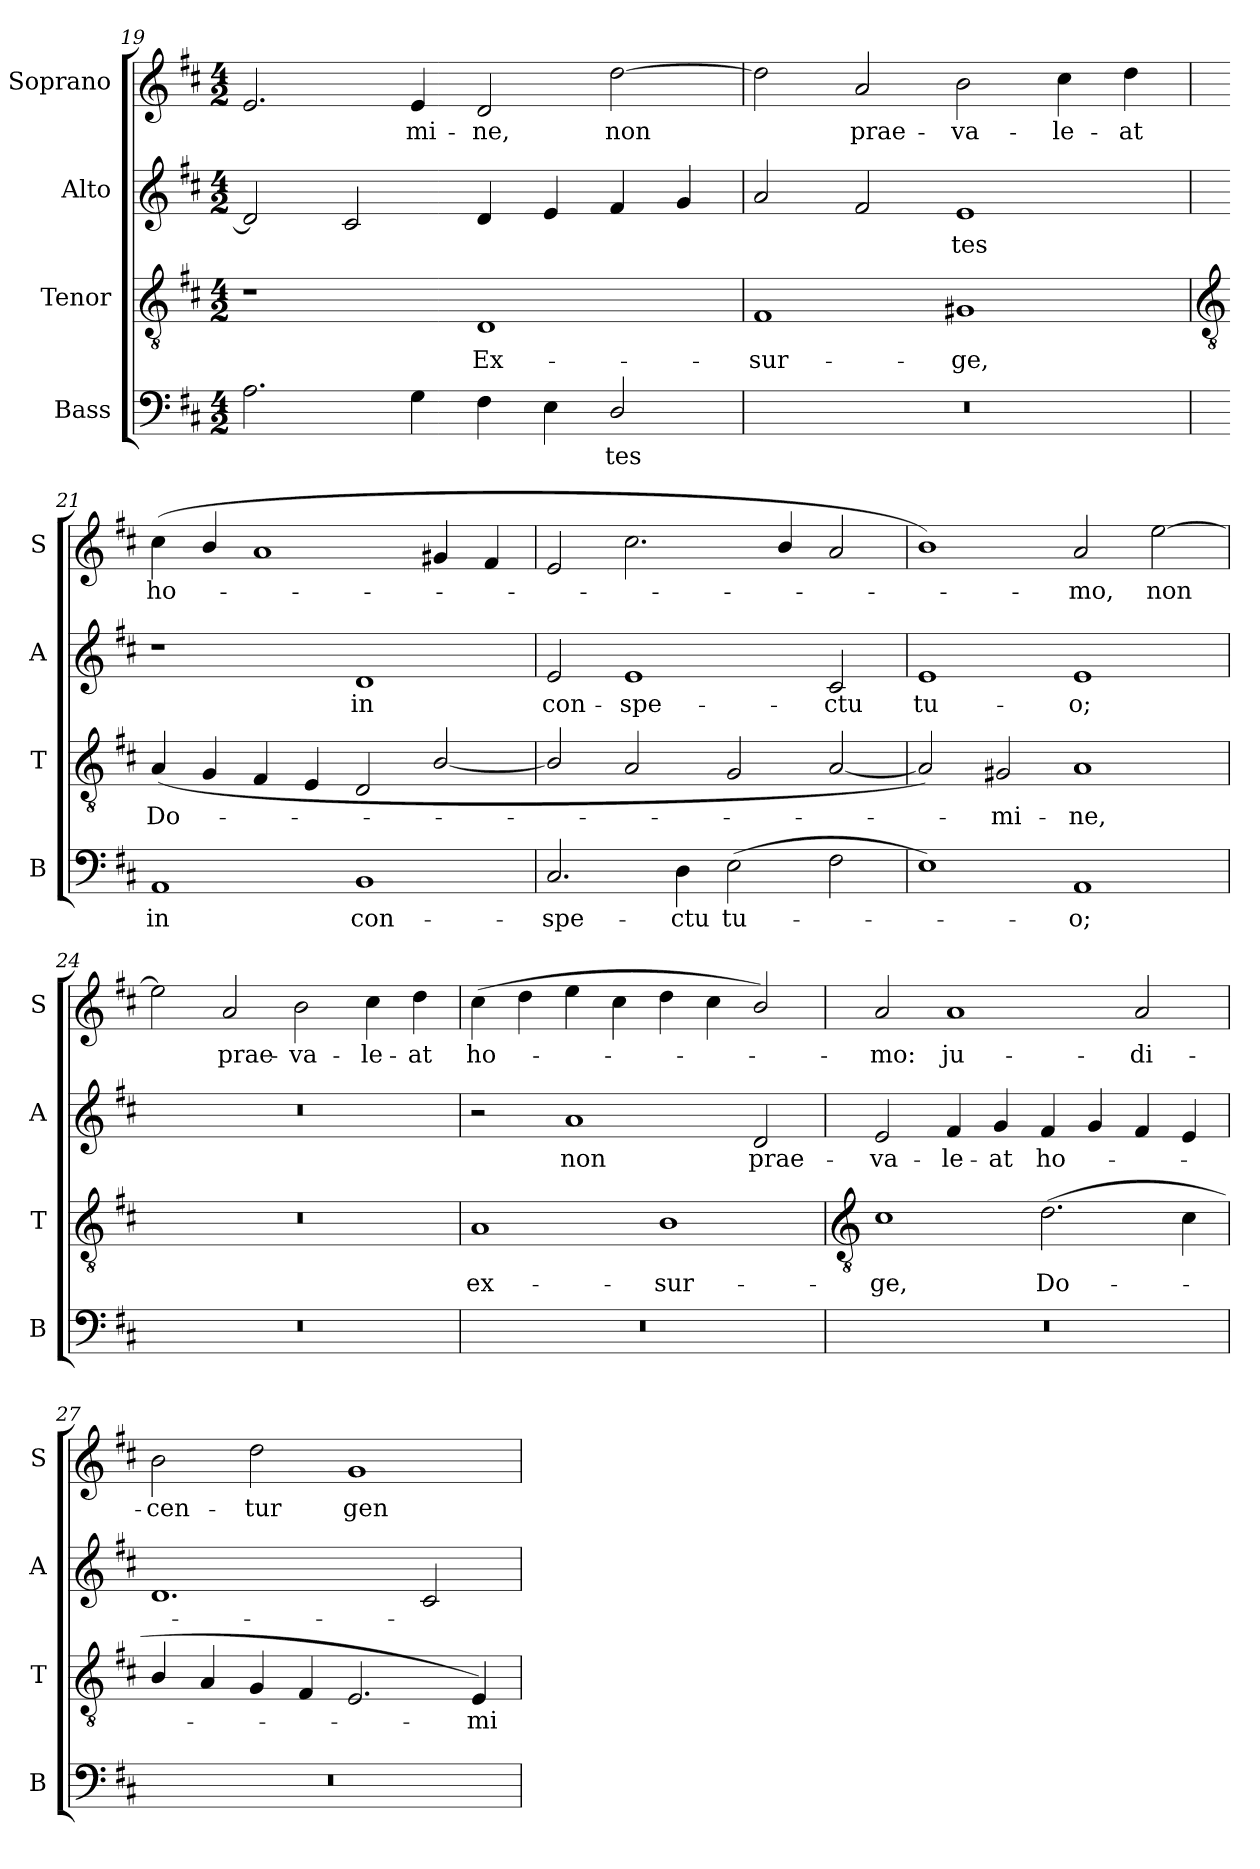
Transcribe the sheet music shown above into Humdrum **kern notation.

**kern	**text	**kern	**text	**kern	**text	**kern	**text
*part4	*part4	*part3	*part3	*part2	*part2	*part1	*part1
*staff4	*staff4	*staff3	*staff3	*staff2	*staff2	*staff1	*staff1
*I"Bass	*	*I"Tenor	*	*I"Alto	*	*I"Soprano	*
*I'B	*	*I'T	*	*I'A	*	*I'S	*
*clefF4	*	*clefGv2	*	*clefG2	*	*clefG2	*
*k[f#c#]	*	*k[f#c#]	*	*k[f#c#]	*	*k[f#c#]	*
*D:	*	*D:	*	*D:	*	*D:	*
*M4/2	*	*M4/2	*	*M4/2	*	*M4/2	*
=19	=19	=19	=19	=19	=19	=19	=19
2.A	.	1r	.	2d]	.	2.e	.
.	.	.	.	2c#	.	.	.
!	!	!	!	!	!	!	!LO:LY:b
4G	.	.	.	.	.	4e	mi-
!	!	!	!LO:LY:b	!	!	!	!LO:LY:b
4F#	.	1D	Ex-	4d	.	2d	-ne,
4E	.	.	.	4e	.	.	.
!	!LO:LY:b	!	!	!	!	!	!LO:LY:b
2D/	tes	.	.	4f#	.	[2dd	non
.	.	.	.	4g	.	.	.
=20	=20	=20	=20	=20	=20	=20	=20
!	!	!	!LO:LY:b	!	!	!	!
0r	.	1F#	-sur-	2a	.	2dd]	.
!	!	!	!	!	!	!	!LO:LY:b
.	.	.	.	2f#	.	2a	prae-
!	!	!	!LO:LY:b	!	!LO:LY:b	!	!LO:LY:b
.	.	1G#X	-ge,	1e	tes	2b	-va-
!	!	!	!	!	!	!	!LO:LY:b
.	.	.	.	.	.	4cc#	-le-
!	!	!	!	!	!	!	!LO:LY:b
.	.	.	.	.	.	4dd	-at
!!LO:LB:g=z
=21	=21	=21	=21	=21	=21	=21	=21
*	*	*clefGv2	*	*	*	*	*
!	!LO:LY:b	!	!LO:LY:b	!	!	!	!LO:LY:b
1AA	in	(<4A	Do-	1r	.	(>4cc#	ho-
.	.	4G	.	.	.	4b/	.
.	.	4F#	.	.	.	1a	.
.	.	4E	.	.	.	.	.
!	!LO:LY:b	!	!	!	!LO:LY:b	!	!
1BB	con--	2D	.	1d	in	.	.
.	.	[2B/	.	.	.	4g#X	.
.	.	.	.	.	.	4f#	.
=22	=22	=22	=22	=22	=22	=22	=22
!	!LO:LY:b	!	!	!	!LO:LY:b	!	!
2.C#	-spe-	2B/]	.	2e	con-	2e	.
!	!	!	!	!	!LO:LY:b	!	!
.	.	2A	.	1e	-spe-	2.cc#	.
!	!LO:LY:b	!	!	!	!	!	!
4D	-ctu	.	.	.	.	.	.
!	!LO:LY:b	!	!	!	!	!	!
(>2E	tu-	2G	.	.	.	.	.
.	.	.	.	.	.	4b/	.
!	!	!	!	!	!LO:LY:b	!	!
2F#	.	[2A	.	2c#	-ctu	2a	.
=23	=23	=23	=23	=23	=23	=23	=23
!	!	!	!	!	!LO:LY:b	!	!
1E)	.	2A])	.	1e	tu-	1b)	.
!	!	!	!LO:LY:b	!	!	!	!
.	.	2G#X	mi-	.	.	.	.
!	!LO:LY:b	!	!LO:LY:b	!	!LO:LY:b	!	!LO:LY:b
1AA	o;	1A	-ne,	1e	-o;	2a	mo,
!	!	!	!	!	!	!	!LO:LY:b
.	.	.	.	.	.	[2ee	non
=24	=24	=24	=24	=24	=24	=24	=24
0r	.	0r	.	0r	.	2ee]	.
!	!	!	!	!	!	!	!LO:LY:b
.	.	.	.	.	.	2a	prae-
!	!	!	!	!	!	!	!LO:LY:b
.	.	.	.	.	.	2b	-va-
!	!	!	!	!	!	!	!LO:LY:b
.	.	.	.	.	.	4cc#	-le-
!	!	!	!	!	!	!	!LO:LY:b
.	.	.	.	.	.	4dd	-at
=25	=25	=25	=25	=25	=25	=25	=25
!	!	!	!LO:LY:b	!	!	!	!LO:LY:b
0r	.	1A	ex-	2r	.	(>4cc#	ho-
.	.	.	.	.	.	4dd	.
!	!	!	!	!	!LO:LY:b	!	!
.	.	.	.	1a	non	4ee	.
.	.	.	.	.	.	4cc#	.
!	!	!	!LO:LY:b	!	!	!	!
.	.	1B	-sur-	.	.	4dd	.
.	.	.	.	.	.	4cc#	.
!	!	!	!	!	!LO:LY:b	!	!
.	.	.	.	2d	prae-	2b/)	.
!!LO:LB:g=z
=26	=26	=26	=26	=26	=26	=26	=26
*	*	*clefGv2	*	*	*	*	*
!	!	!	!LO:LY:b	!	!LO:LY:b	!	!LO:LY:b
0r	.	1c#	-ge,	2e	-va-	2a	mo:
!	!	!	!	!	!LO:LY:b	!	!LO:LY:b
.	.	.	.	4f#	-le-	1a	ju-
!	!	!	!	!	!LO:LY:b	!	!
.	.	.	.	4g	-at	.	.
!	!	!	!LO:LY:b	!	!LO:LY:b	!	!
.	.	(<2.d	Do-	4f#	ho-	.	.
.	.	.	.	4g	.	.	.
!	!	!	!	!	!	!	!LO:LY:b
.	.	.	.	4f#	.	2a	-di-
.	.	4c#	.	4e	.	.	.
=27	=27	=27	=27	=27	=27	=27	=27
!	!	!	!	!	!	!	!LO:LY:b
0r	.	4B/	.	1.d	.	2b	-cen-
.	.	4A	.	.	.	.	.
!	!	!	!	!	!	!	!LO:LY:b
.	.	4G	.	.	.	2dd	-tur
.	.	4F#	.	.	.	.	.
!	!	!	!	!	!	!	!LO:LY:b
.	.	2.E	.	.	.	1g	gen-
.	.	.	.	2c#	.	.	.
!	!	!	!LO:LY:b	!	!	!	!
.	.	4E)	mi-	.	.	.	.
=	=	=	=	=	=	=	=
*-	*-	*-	*-	*-	*-	*-	*-
